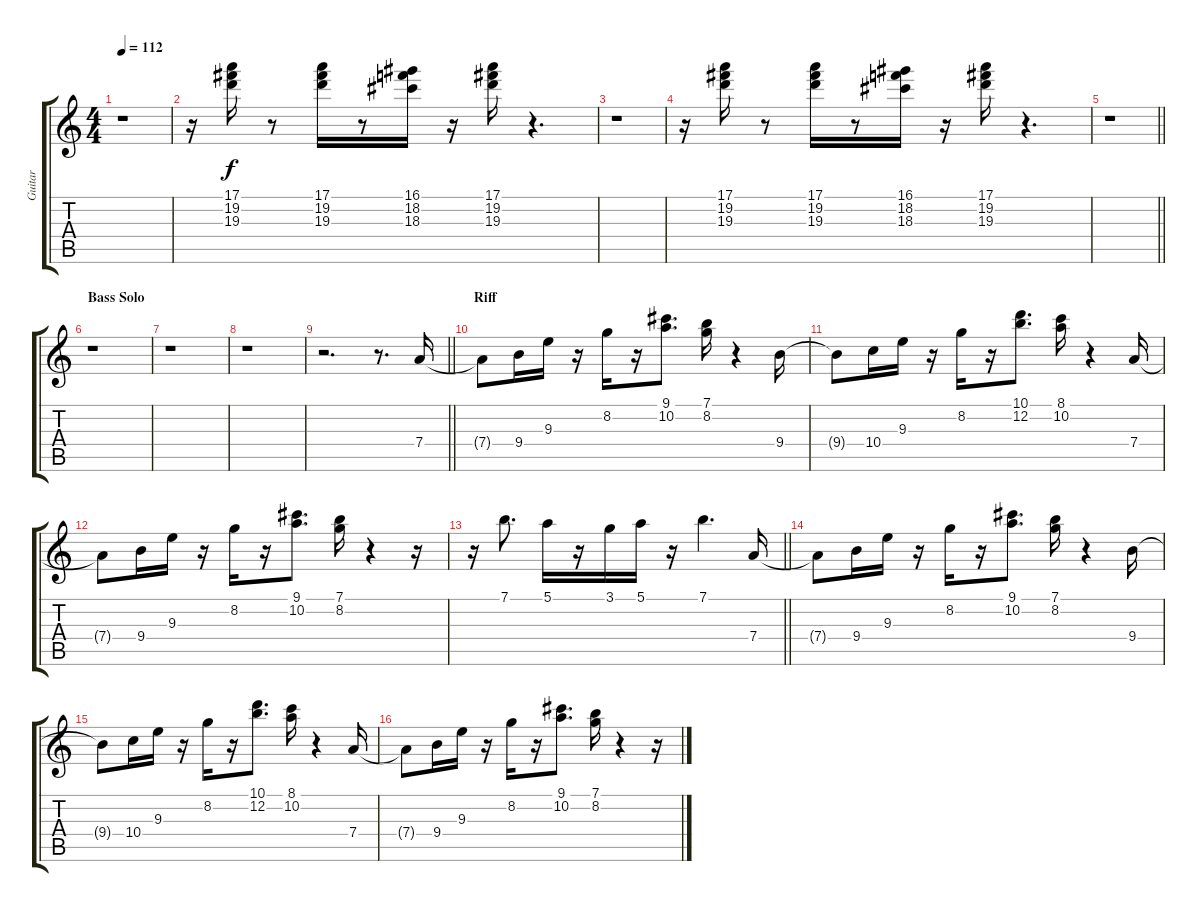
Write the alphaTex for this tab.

\track ("Guitar" "Guitar") {instrument overdrivenguitar}
\staff {score tabs}
\tuning (E4 B3 G3 D3 A2 E2) {hide}
\ts (4 4)
\tempo 112
\clef g2
\ks c
r.1{dy f} |
r.16 (17.1 19.2 19.3).16 r.8 (17.1 19.2 19.3).16 r.8 (16.1 18.2 18.3).16 r.16 (17.1 19.2 19.3).16 r.4{d} |
r.1 |
r.16 (17.1 19.2 19.3).16 r.8 (17.1 19.2 19.3).16 r.8 (16.1 18.2 18.3).16 r.16 (17.1 19.2 19.3).16 r.4{d} |
\barLineRight lightlight
r.1 |
\section ("" "Bass Solo")
r.1 |
r.1 |
r.1 |
\barLineRight lightlight
r.2{d} r.8{d} 7.4.16 |
\section ("" "Riff")
7.4{t}.8 9.4.16 9.3.16 r.16 8.2.16 r.16 (9.1 10.2).8{d} (7.1 8.2).16 r.4 9.4.16 |
9.4{t}.8 10.4.16 9.3.16 r.16 8.2.16 r.16 (10.1 12.2).8{d} (8.1 10.2).16 r.4 7.4.16 |
7.4{t}.8 9.4.16 9.3.16 r.16 8.2.16 r.16 (9.1 10.2).8{d} (7.1 8.2).16 r.4 r.16 |
\barLineRight lightlight
r.16 7.1.8{d} 5.1.16 r.16 3.1.16 5.1.16 r.16 7.1.4{d} 7.4.16 |
7.4{t}.8 9.4.16 9.3.16 r.16 8.2.16 r.16 (9.1 10.2).8{d} (7.1 8.2).16 r.4 9.4.16 |
9.4{t}.8 10.4.16 9.3.16 r.16 8.2.16 r.16 (10.1 12.2).8{d} (8.1 10.2).16 r.4 7.4.16 |
7.4{t}.8 9.4.16 9.3.16 r.16 8.2.16 r.16 (9.1 10.2).8{d} (7.1 8.2).16 r.4 r.16
